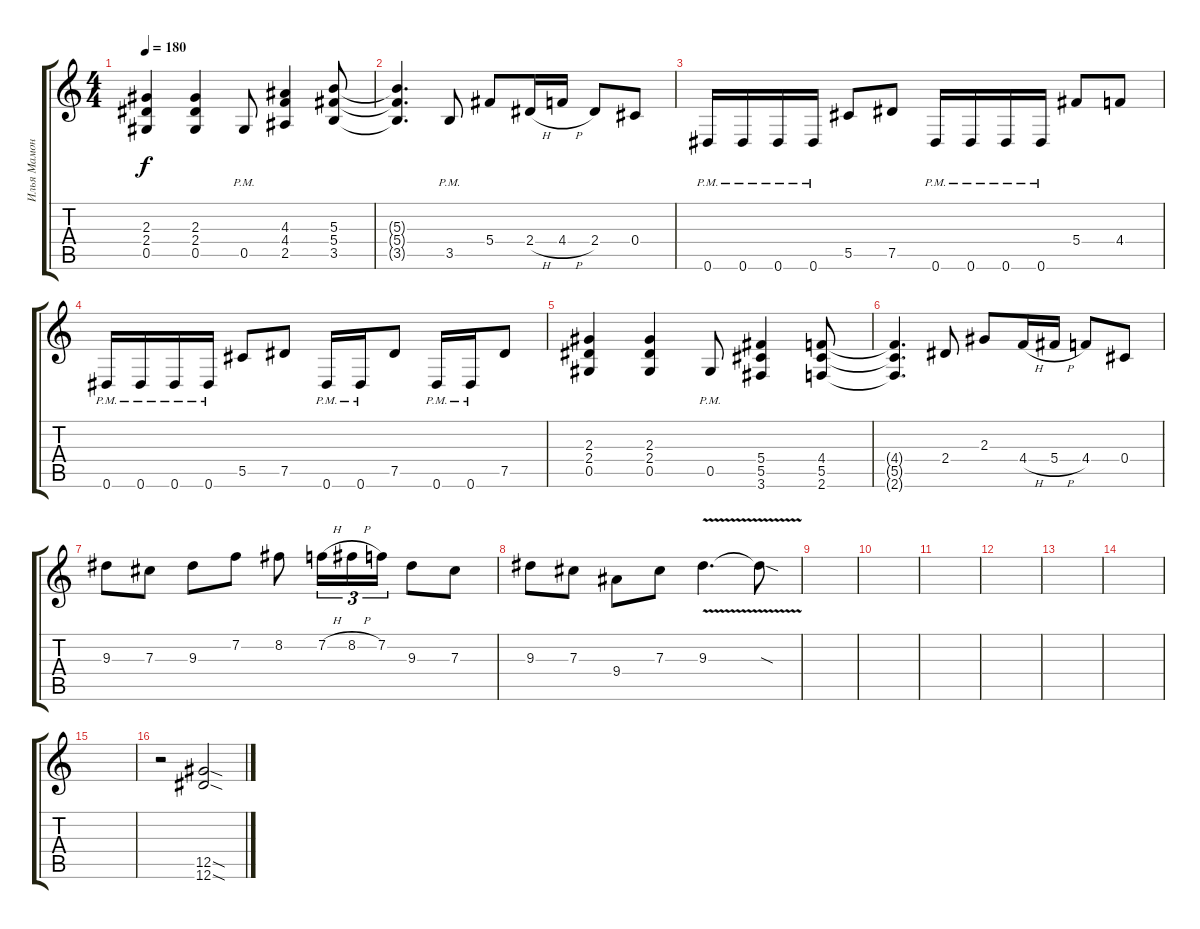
\track ("Илья Мамонтов" "Илья Мамон") {instrument distortionguitar}
\staff {score tabs}
\tuning (Eb4 Bb3 Gb3 Db3 Ab2 Eb2) {hide}
\ts (4 4)
\tempo 180
\clef g2
\ks c
(2.3 2.4 0.5).4{dy f} (2.3 2.4 0.5).4 0.5{pm}.8 (4.3 4.4 2.5).4 (5.3 5.4 3.5).8 |
(5.3{t} 5.4{t} 3.5{t}).4{d} 3.5{pm}.8 5.4.8 2.4{h}.16 4.4{h}.16 2.4.8 0.4.8 |
0.6{pm}.16 0.6{pm}.16 0.6{pm}.16 0.6{pm}.16 5.5.8 7.5.8 0.6{pm}.16 0.6{pm}.16 0.6{pm}.16 0.6{pm}.16 5.4.8 4.4.8 |
0.6{pm}.16 0.6{pm}.16 0.6{pm}.16 0.6{pm}.16 5.5.8 7.5.8 0.6{pm}.16 0.6{pm}.16 7.5.8 0.6{pm}.16 0.6{pm}.16 7.5.8 |
(2.3 2.4 0.5).4 (2.3 2.4 0.5).4 0.5{pm}.8 (5.4 5.5 3.6).4 (4.4 5.5 2.6).8 |
(4.4{t} 5.5{t} 2.6{t}).4{d} 2.4.8 2.3.8 4.4{h}.16 5.4{h}.16 4.4.8 0.4.8 |
9.3.8 7.3.8 9.3.8 7.2.8 8.2.8 7.2{h}.16{tu (3 2)} 8.2{h}.16{tu (3 2)} 7.2.16{tu (3 2)} 9.3.8 7.3.8 |
9.3.8 7.3.8 9.4.8 7.3.8 9.3{v}.4{d} 9.3{sod t}.8 |
|
|
|
|
|
|
|
r.2 (12.5{sod} 12.6{sod}).2
